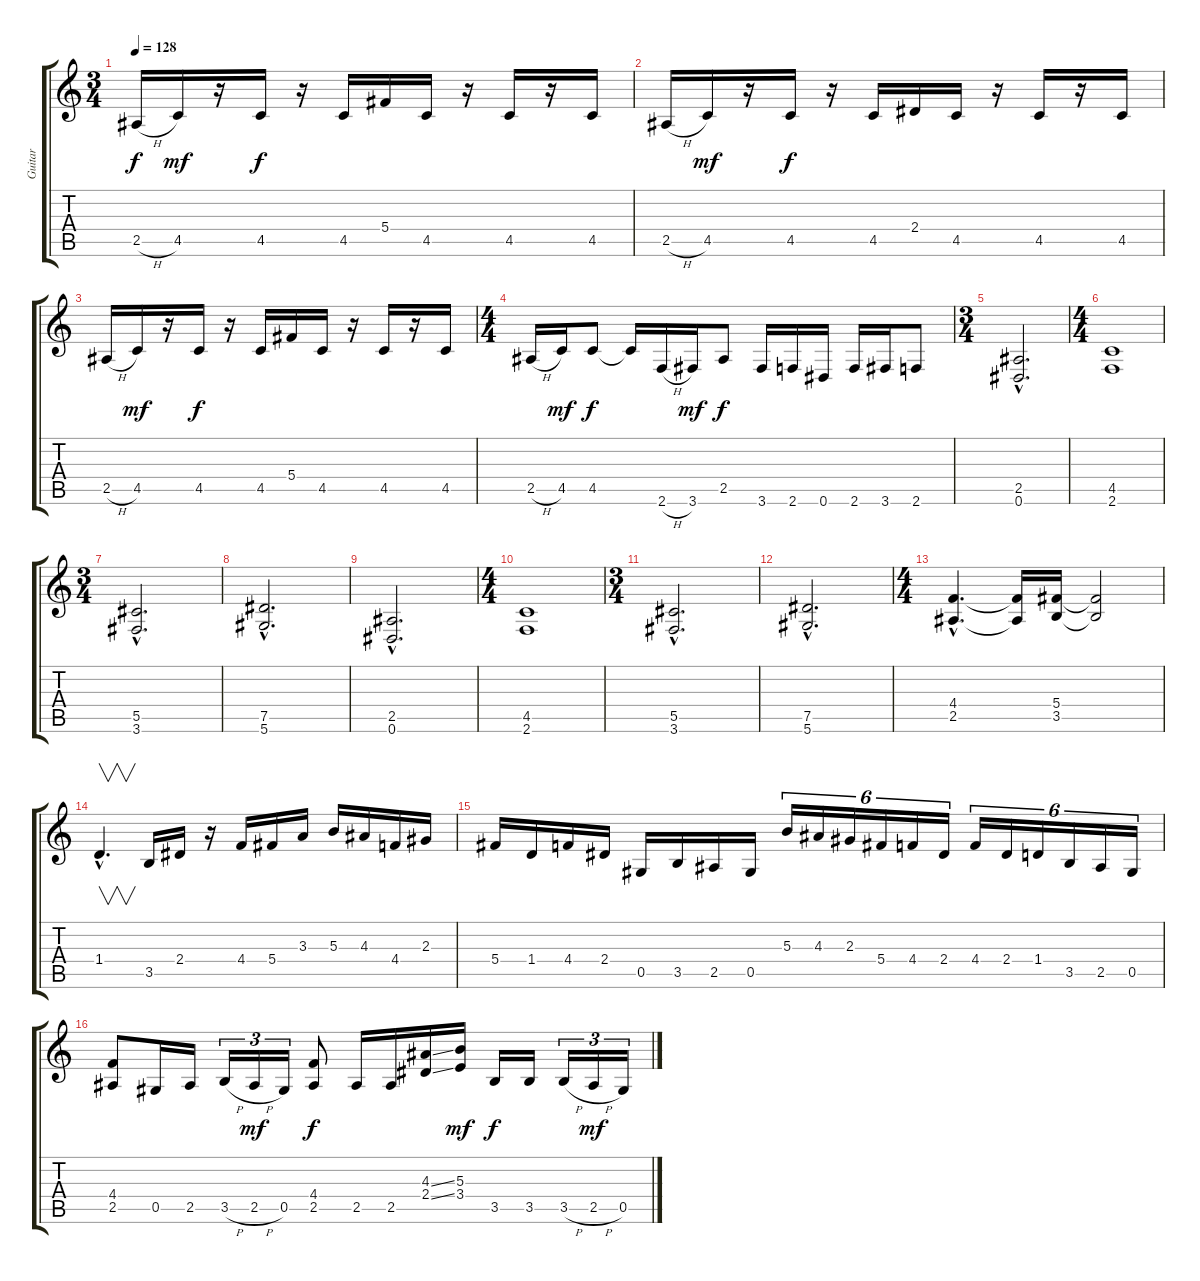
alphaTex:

\track ("Guitar" "Guitar") {instrument distortionguitar}
\staff {score tabs}
\tuning (Eb4 Bb3 Gb3 Db3 Ab2 Eb2) {hide}
\ts (3 4)
\tempo 128
\clef g2
\ks c
2.5{h}.16{dy f} 4.5.16{dy mf} r.16 4.5.16{dy f} r.16 4.5.16 5.4.16 4.5.16 r.16 4.5.16 r.16 4.5.16 |
2.5{h}.16 4.5.16{dy mf} r.16 4.5.16{dy f} r.16 4.5.16 2.4.16 4.5.16 r.16 4.5.16 r.16 4.5.16 |
2.5{h}.16 4.5.16{dy mf} r.16 4.5.16{dy f} r.16 4.5.16 5.4.16 4.5.16 r.16 4.5.16 r.16 4.5.16 |
\ts (4 4)
2.5{h}.16 4.5.16{dy mf} 4.5.8{dy f} 4.5{t}.16 2.6{h}.16 3.6.16{dy mf} 2.5.8{dy f} 3.6.16 2.6.16 0.6.16 2.6.16 3.6.16 2.6.8 |
\ts (3 4)
(2.5{hac} 0.6{hac}).2{d} |
\ts (4 4)
(4.5 2.6).1 |
\ts (3 4)
(5.5{hac} 3.6{hac}).2{d} |
(7.5{hac} 5.6{hac}).2{d} |
(2.5{hac} 0.6{hac}).2{d} |
\ts (4 4)
(4.5 2.6).1 |
\ts (3 4)
(5.5{hac} 3.6{hac}).2{d} |
(7.5{hac} 5.6{hac}).2{d} |
\ts (4 4)
(4.4{hac} 2.5{hac}).4{d} (4.4{t} 2.5{t}).16 (5.4 3.5).16 (5.4{t} 3.5{t}).2 |
1.4{hac}.4{v d} 3.5.16 2.4.16 r.16 4.4.16 5.4.16 3.3.16 5.3.16 4.3.16 4.4.16 2.3.16 |
5.4.16 1.4.16 4.4.16 2.4.16 0.5.16 3.5.16 2.5.16 0.5.16 5.3.16{tu (6 4)} 4.3.16{tu (6 4)} 2.3.16{tu (6 4)} 5.4.16{tu (6 4)} 4.4.16{tu (6 4)} 2.4.16{tu (6 4)} 4.4.16{tu (6 4)} 2.4.16{tu (6 4)} 1.4.16{tu (6 4)} 3.5.16{tu (6 4)} 2.5.16{tu (6 4)} 0.5.16{tu (6 4)} |
(4.4 2.5).8 0.5.16 2.5.16 3.5{h}.16{tu (3 2)} 2.5{h}.16{tu (3 2) dy mf} 0.5.16{tu (3 2)} (4.4 2.5).8{dy f} 2.5.16 2.5.16 (4.3{ss} 2.4{ss}).16 (5.3 3.4).16{dy mf} 3.5.16{dy f} 3.5.16 3.5{h}.16{tu (3 2)} 2.5{h}.16{tu (3 2) dy mf} 0.5.16{tu (3 2)}
